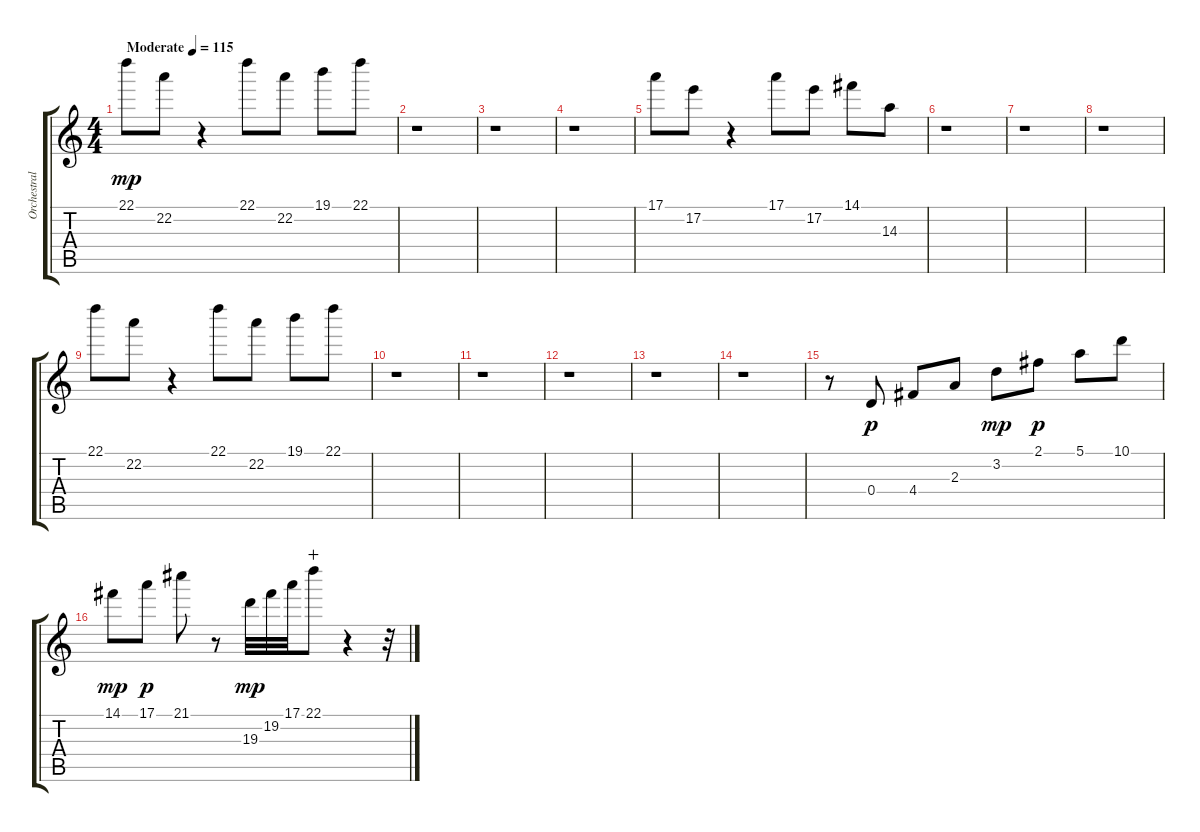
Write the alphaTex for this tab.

\track ("Orchestral Harp" "Orchestral") {instrument overdrivenguitar}
\staff {score tabs}
\tuning (E4 B3 G3 D3 A2 E2) {hide}
\ts (4 4)
\tempo (115 "Moderate")
\clef g2
\ks c
22.1.8{dy mp instrument overdrivenguitar} 22.2.8 r.4 22.1.8 22.2.8 19.1.8 22.1.8 |
r.1 |
r.1 |
r.1 |
17.1.8 17.2.8 r.4 17.1.8 17.2.8 14.1.8 14.3.8 |
r.1 |
r.1 |
r.1 |
22.1.8 22.2.8 r.4 22.1.8 22.2.8 19.1.8 22.1.8 |
r.1 |
r.1 |
r.1 |
r.1 |
r.1 |
r.8 0.4.8{dy p} 4.4.8 2.3.8 3.2.8{dy mp} 2.1.8{dy p} 5.1.8 10.1.8 |
14.1.8{dy mp} 17.1.8{dy p} 21.1.8 r.8 19.3.32{dy mp} 19.2.32 17.1.32 22.1.8{wahc} r.4 r.32
